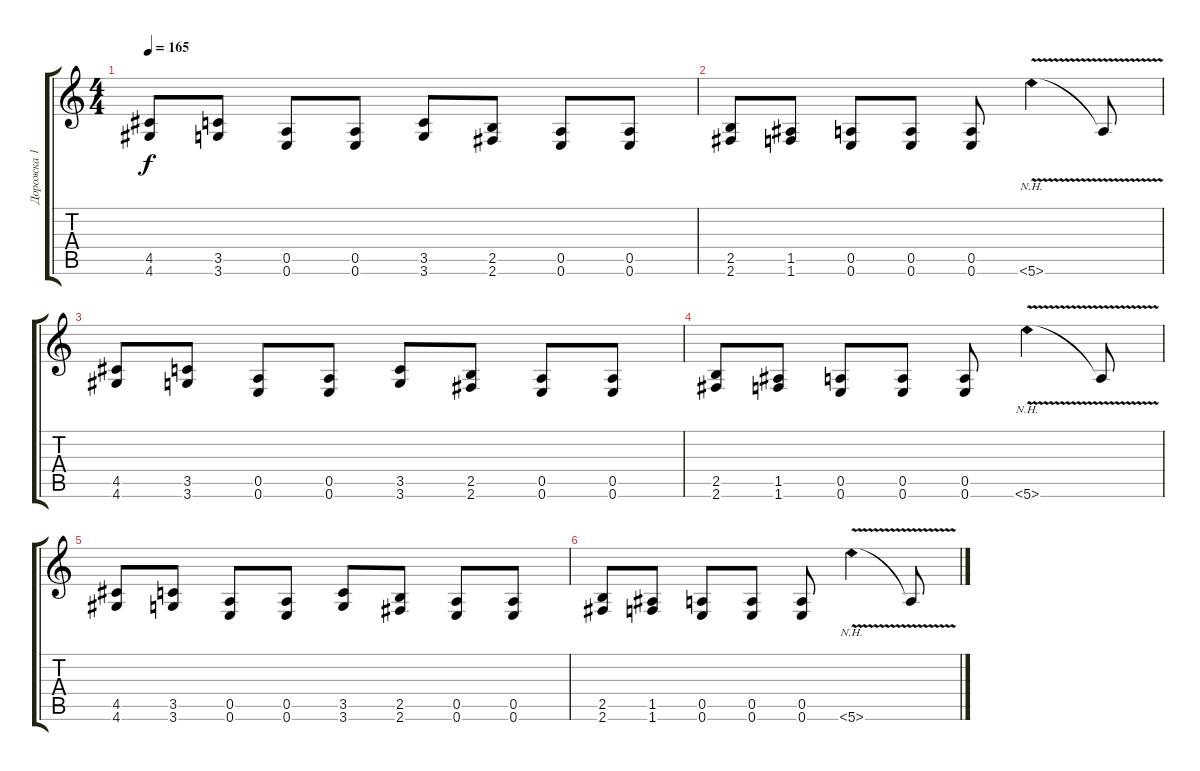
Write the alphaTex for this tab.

\track ("Дорожка 1" "Дорожка 1") {instrument distortionguitar}
\staff {score tabs}
\tuning (E4 B3 G3 D3 A2 E2) {hide}
\ts (4 4)
\tempo 165
\clef g2
\ks c
(4.5 4.6).8{dy f} (3.5 3.6).8 (0.5 0.6).8 (0.5 0.6).8 (3.5 3.6).8 (2.5 2.6).8 (0.5 0.6).8 (0.5 0.6).8 |
(2.5 2.6).8 (1.5 1.6).8 (0.5 0.6).8 (0.5 0.6).8 (0.5 0.6).8 5.6{nh v}.4 5.6{t}.8 |
(4.5 4.6).8 (3.5 3.6).8 (0.5 0.6).8 (0.5 0.6).8 (3.5 3.6).8 (2.5 2.6).8 (0.5 0.6).8 (0.5 0.6).8 |
(2.5 2.6).8 (1.5 1.6).8 (0.5 0.6).8 (0.5 0.6).8 (0.5 0.6).8 5.6{nh v}.4 5.6{t}.8 |
(4.5 4.6).8 (3.5 3.6).8 (0.5 0.6).8 (0.5 0.6).8 (3.5 3.6).8 (2.5 2.6).8 (0.5 0.6).8 (0.5 0.6).8 |
(2.5 2.6).8 (1.5 1.6).8 (0.5 0.6).8 (0.5 0.6).8 (0.5 0.6).8 5.6{nh v}.4 5.6{t}.8
